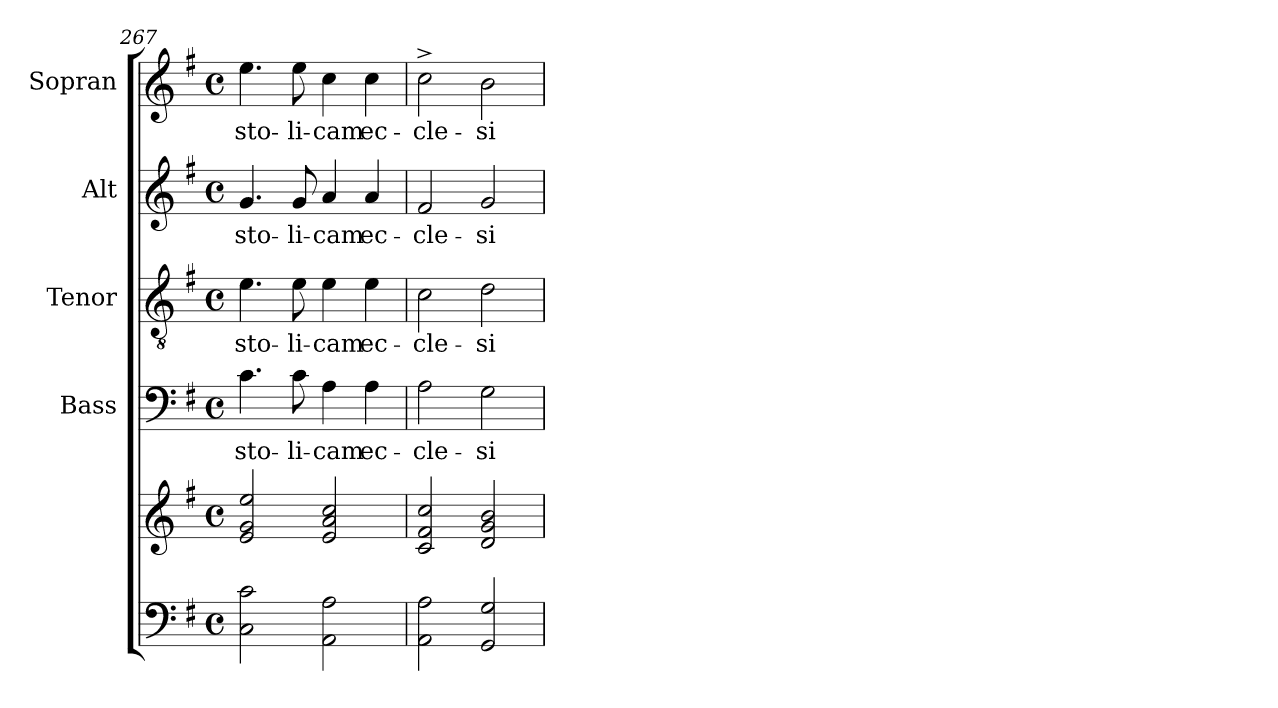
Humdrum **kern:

**kern	**kern	**kern	**text	**kern	**text	**kern	**text	**kern	**text
*part5	*part5	*part4	*part4	*part3	*part3	*part2	*part2	*part1	*part1
*staff6	*staff5	*staff4	*staff4	*staff3	*staff3	*staff2	*staff2	*staff1	*staff1
*	*	*I"Bass	*	*I"Tenor	*	*I"Alt	*	*I"Sopran	*
*	*	*I'B.	*	*I'T.	*	*I'A.	*	*I'S.	*
*clefF4	*clefG2	*clefF4	*	*clefGv2	*	*clefG2	*	*clefG2	*
*k[f#]	*k[f#]	*k[f#]	*	*k[f#]	*	*k[f#]	*	*k[f#]	*
*G:	*G:	*G:	*	*G:	*	*G:	*	*G:	*
*M4/4	*M4/4	*M4/4	*	*M4/4	*	*M4/4	*	*M4/4	*
*met(c)	*met(c)	*met(c)	*	*met(c)	*	*met(c)	*	*met(c)	*
=267	=267	=267	=267	=267	=267	=267	=267	=267	=267
!	!	!	!LO:LY:b	!	!LO:LY:b	!	!LO:LY:b	!	!LO:LY:b
2C\ 2c\	2e/ 2g/ 2ee/	4.c\	-sto-	4.e\	-sto-	4.g/	-sto-	4.ee\	-sto-
!	!	!	!LO:LY:b	!	!LO:LY:b	!	!LO:LY:b	!	!LO:LY:b
.	.	8c\	-li-	8e\	-li-	8g/	-li-	8ee\	-li-
!	!	!	!LO:LY:b	!	!LO:LY:b	!	!LO:LY:b	!	!LO:LY:b
2AA\ 2A\	2e/ 2a/ 2cc/	4A\	-cam	4e\	-cam	4a/	-cam	4cc\	-cam
!	!	!	!LO:LY:b	!	!LO:LY:b	!	!LO:LY:b	!	!LO:LY:b
.	.	4A\	ec-	4e\	ec-	4a/	ec-	4cc\	ec-
=268	=268	=268	=268	=268	=268	=268	=268	=268	=268
!	!	!	!LO:LY:b	!	!LO:LY:b	!	!LO:LY:b	!	!LO:LY:b
2AA\ 2A\	2c/ 2f#/ 2cc/	2A\	-cle-	2c\	-cle-	2f#/	-cle-	2cc^>\	-cle-
!	!	!	!LO:LY:b	!	!LO:LY:b	!	!LO:LY:b	!	!LO:LY:b
2GG/ 2G/	2d/ 2g/ 2b/	2G\	-si-	2d\	-si-	2g/	-si-	2b\	-si-
=	=	=	=	=	=	=	=	=	=
*-	*-	*-	*-	*-	*-	*-	*-	*-	*-
